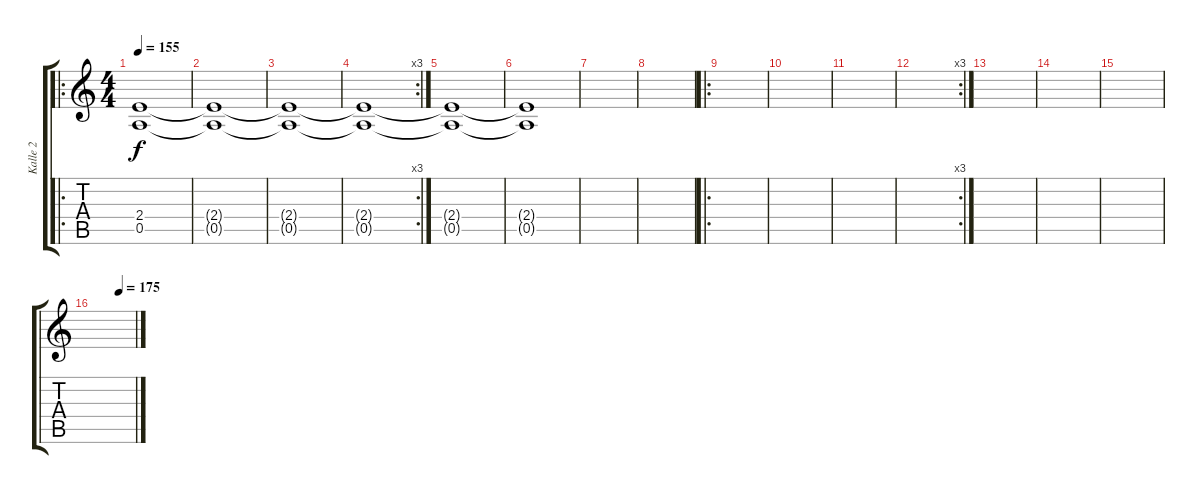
\track ("Kalle 2" "Kalle 2") {instrument distortionguitar}
\staff {score tabs}
\tuning (E4 B3 G3 D3 A2 E2) {hide}
\ro
\ts (4 4)
\tempo 155
\clef g2
\ks c
(2.4 0.5).1{dy f instrument distortionguitar} |
(2.4{t} 0.5{t}).1 |
(2.4{t} 0.5{t}).1 |
\rc 3
(2.4{t} 0.5{t}).1 |
(2.4{t} 0.5{t}).1 |
(2.4{t} 0.5{t}).1 |
|
|
\ro
|
|
|
\rc 3
|
|
|
|
\tempo (175 0.625)
